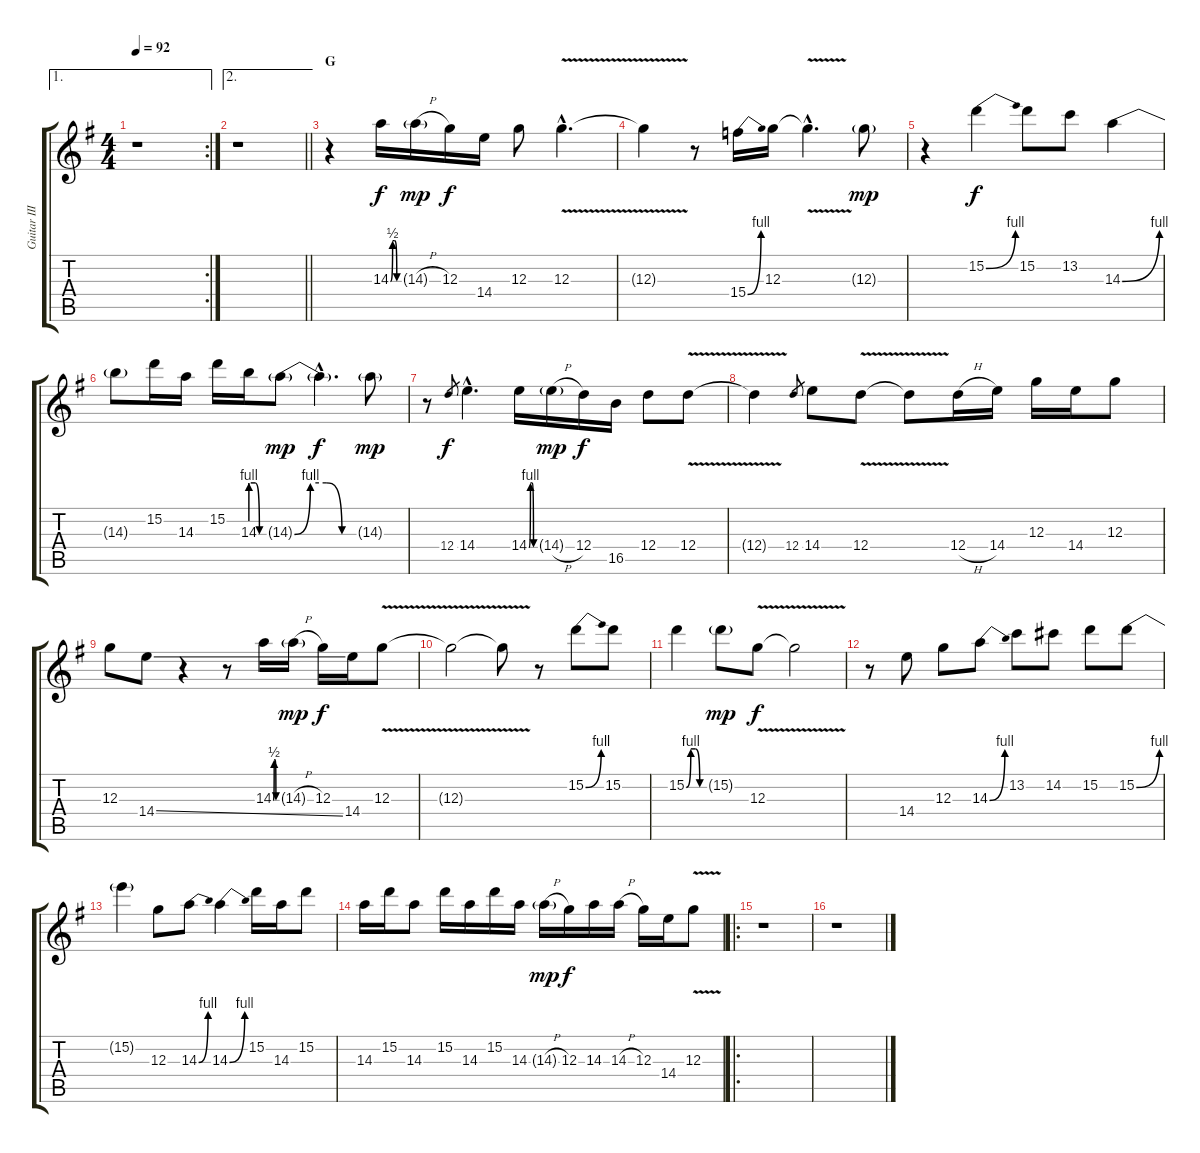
\track ("Guitar III" "Guitar III") {instrument overdrivenguitar}
\staff {score tabs}
\tuning (D4 B3 G3 D3 G2 D2) {hide}
\ae 1
\rc 2
\ts (4 4)
\tempo 92
\clef g2
\ks g
r.1{dy f} |
\ae 2
\barLineRight lightlight
r.1 |
\section ("" "G")
r.4 14.3{be (custom 0 0 15 2 30 2 45 0 60 0)}.16 14.3{h g}.16{dy mp} 12.3.16{dy f} 14.4.16 12.3.8 12.3{v hac}.4{d} |
12.3{v t}.4 r.8 15.4{be (bend 0 0 60 4)}.16 12.3.16 12.3{v hac t}.4{d} 12.3{g}.8{dy mp} |
r.4 15.2{be (bend 0 0 60 4)}.4{dy f} 15.2.8 13.2.8 14.3{be (bend 0 0 60 4)}.4 |
14.3{t}.8 15.2.16 14.3.16 15.2.16 14.3{be (custom 0 4 20 4 40 0 60 0)}.16 14.3{be (custom 0 0 15 4 30 4 45 0 60 0) g}.8{dy mp} 14.3{hac t}.4{d dy f} 14.3{g}.8{dy mp} |
r.8 12.4.8{gr dy f} 14.4{hac}.4{d} 14.4{be (custom 0 0 15 4 30 4 45 0 60 0)}.16 14.4{h g}.16{dy mp} 12.4.16{dy f} 16.5.16 12.4.8 12.4{v}.8 |
12.4{v t}.4 12.4.8{gr} 14.4.8 12.4{v}.8 12.4{v t}.8 12.4{h}.16 14.4.16 12.3.16 14.4.16 12.3.8 |
12.3.8 14.4{ss}.8 r.4 r.8 14.3{be (custom 0 0 15 2 30 2 45 0 60 0)}.16 14.3{h g}.16{dy mp} 12.3.16{dy f} 14.4.16 12.3{v}.8 |
12.3{v t}.2 12.3{v t}.8 r.8 15.2{be (bend 0 0 60 4)}.8 15.2.8 |
15.2{be (custom 0 0 15 4 30 4 45 0 60 0)}.4 15.2{g}.8{dy mp} 12.3{v}.8{dy f} 12.3{v t}.2 |
r.8 14.4.8 12.3.8 14.3{be (bend 0 0 60 4)}.8 13.2.8 14.2.8 15.2.8 15.2{be (bend 0 0 60 4)}.8 |
15.2{t}.4 12.3.8 14.3{be (bend 0 0 60 4)}.8 14.3{be (bend 0 0 60 4)}.4 15.2.16 14.3.16 15.2.8 |
14.3.16 15.2.16 14.3.8 15.2.16 14.3.16 15.2.16 14.3.16 14.3{h g}.16{dy mp} 12.3.16{dy f} 14.3.16 14.3{h}.16 12.3.16 14.4.16 12.3{v}.8 |
\ro
r.1 |
r.1
